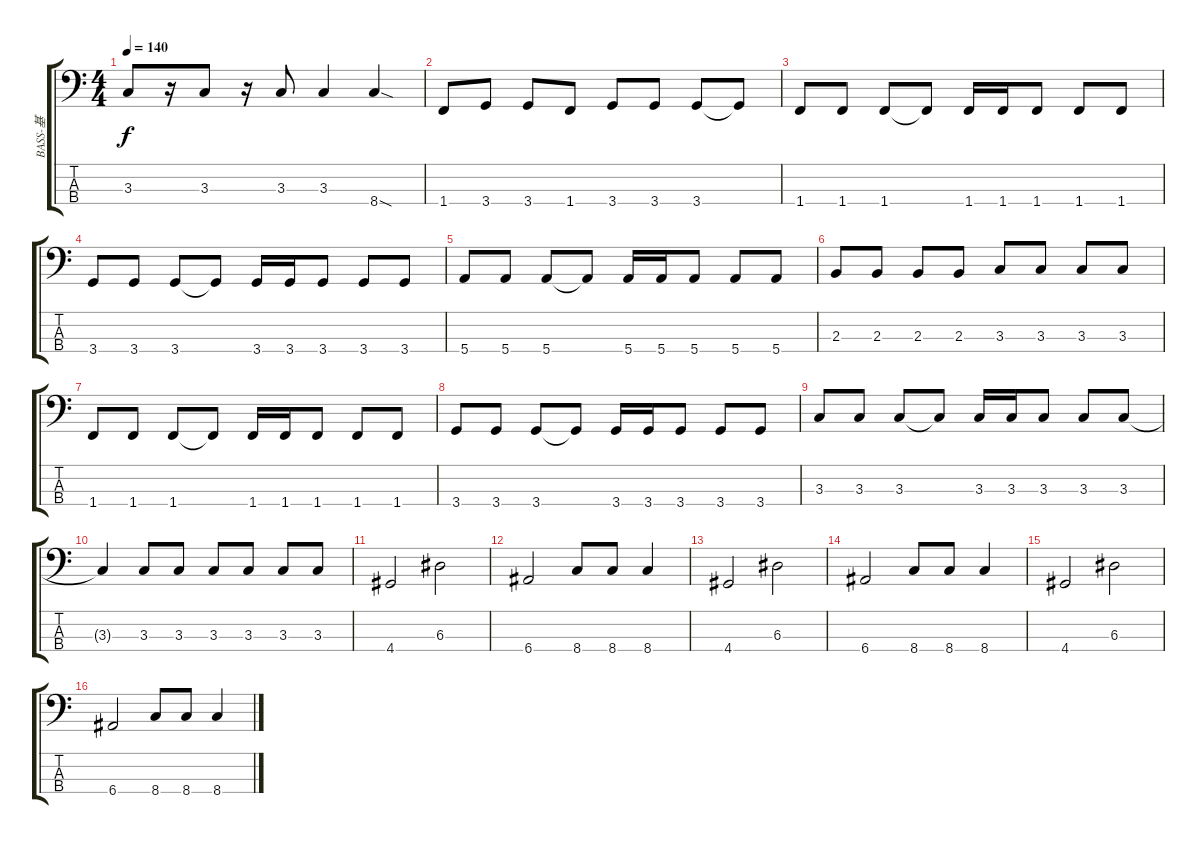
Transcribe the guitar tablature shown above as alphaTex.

\track ("BASS-基" "BASS-基") {instrument electricbassfinger}
\staff {score tabs}
\tuning (G2 D2 A1 E1) {hide}
\ts (4 4)
\tempo 140
\clef f4
\ks c
3.3.8{dy f} r.16 3.3.8 r.16 3.3.8 3.3.4 8.4{sod}.4 |
1.4.8 3.4.8 3.4.8 1.4.8 3.4.8 3.4.8 3.4.8 3.4{t}.8 |
1.4.8 1.4.8 1.4.8 1.4{t}.8 1.4.16 1.4.16 1.4.8 1.4.8 1.4.8 |
3.4.8 3.4.8 3.4.8 3.4{t}.8 3.4.16 3.4.16 3.4.8 3.4.8 3.4.8 |
5.4.8 5.4.8 5.4.8 5.4{t}.8 5.4.16 5.4.16 5.4.8 5.4.8 5.4.8 |
2.3.8 2.3.8 2.3.8 2.3.8 3.3.8 3.3.8 3.3.8 3.3.8 |
1.4.8 1.4.8 1.4.8 1.4{t}.8 1.4.16 1.4.16 1.4.8 1.4.8 1.4.8 |
3.4.8 3.4.8 3.4.8 3.4{t}.8 3.4.16 3.4.16 3.4.8 3.4.8 3.4.8 |
3.3.8 3.3.8 3.3.8 3.3{t}.8 3.3.16 3.3.16 3.3.8 3.3.8 3.3.8 |
3.3{t}.4 3.3.8 3.3.8 3.3.8 3.3.8 3.3.8 3.3.8 |
4.4.2 6.3.2 |
6.4.2 8.4.8 8.4.8 8.4.4 |
4.4.2 6.3.2 |
6.4.2 8.4.8 8.4.8 8.4.4 |
4.4.2 6.3.2 |
6.4.2 8.4.8 8.4.8 8.4.4
